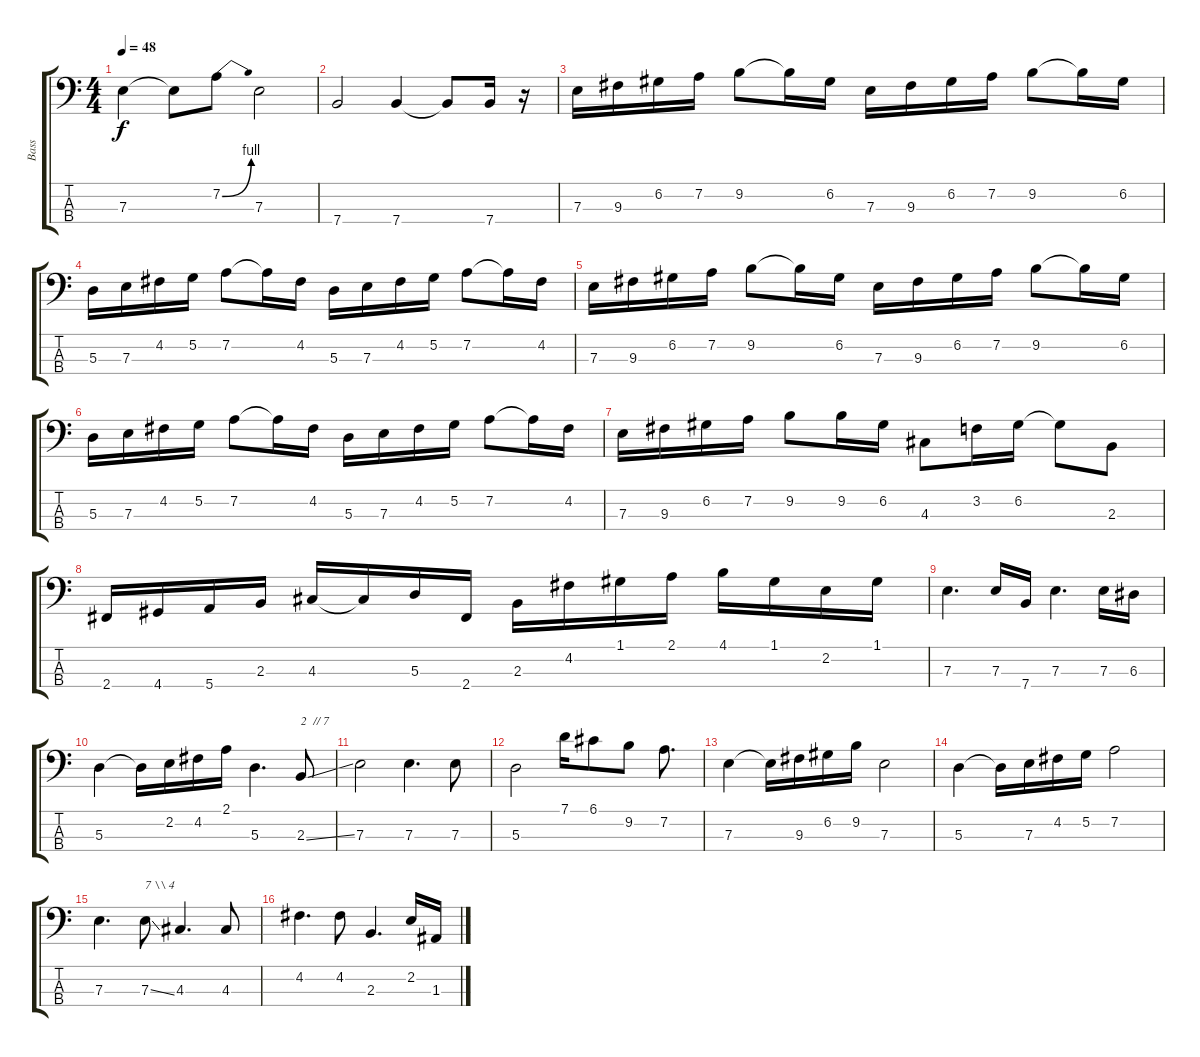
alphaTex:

\track ("Bass" "Bass") {instrument acousticbass}
\staff {score tabs}
\tuning (G2 D2 A1 E1) {hide}
\ts (4 4)
\tempo 48
\clef f4
\ks c
7.3.4{dy f} 7.3{t}.8 7.2{be (bend 0 0 60 4)}.8 7.3.2 |
7.4.2 7.4.4 7.4{t}.8 7.4.16 r.16 |
7.3.16 9.3.16 6.2.16 7.2.16 9.2.8 9.2{t}.16 6.2.16 7.3.16 9.3.16 6.2.16 7.2.16 9.2.8 9.2{t}.16 6.2.16 |
5.3.16 7.3.16 4.2.16 5.2.16 7.2.8 7.2{t}.16 4.2.16 5.3.16 7.3.16 4.2.16 5.2.16 7.2.8 7.2{t}.16 4.2.16 |
7.3.16 9.3.16 6.2.16 7.2.16 9.2.8 9.2{t}.16 6.2.16 7.3.16 9.3.16 6.2.16 7.2.16 9.2.8 9.2{t}.16 6.2.16 |
5.3.16 7.3.16 4.2.16 5.2.16 7.2.8 7.2{t}.16 4.2.16 5.3.16 7.3.16 4.2.16 5.2.16 7.2.8 7.2{t}.16 4.2.16 |
7.3.16 9.3.16 6.2.16 7.2.16 9.2.8 9.2.16 6.2.16 4.3.8 3.2.16 6.2.16 6.2{t}.8 2.3.8 |
2.4.16 4.4.16 5.4.16 2.3.16 4.3.16 4.3{t}.16 5.3.16 2.4.16 2.3.16 4.2.16 1.1.16 2.1.16 4.1.16 1.1.16 2.2.16 1.1.16 |
7.3.4{d} 7.3.16 7.4.16 7.3.4{d} 7.3.16 6.3.16 |
5.3.4 5.3{t}.16 2.2.16 4.2.16 2.1.16 5.3.4{d} 2.3{ss}.8{txt "2  // 7"} |
7.3.2 7.3.4{d} 7.3.8 |
5.3.2 7.1.16 6.1.8 9.2.8 7.2.8{d} |
7.3.4 7.3{t}.16 9.3.16 6.2.16 9.2.16 7.3.2 |
5.3.4 5.3{t}.16 7.3.16 4.2.16 5.2.16 7.2.2 |
7.3.4{d} 7.3{ss}.8{txt "7 \\\\ 4"} 4.3.4{d} 4.3.8 |
4.2.4{d} 4.2.8 2.3.4{d} 2.2.16 1.3.16
